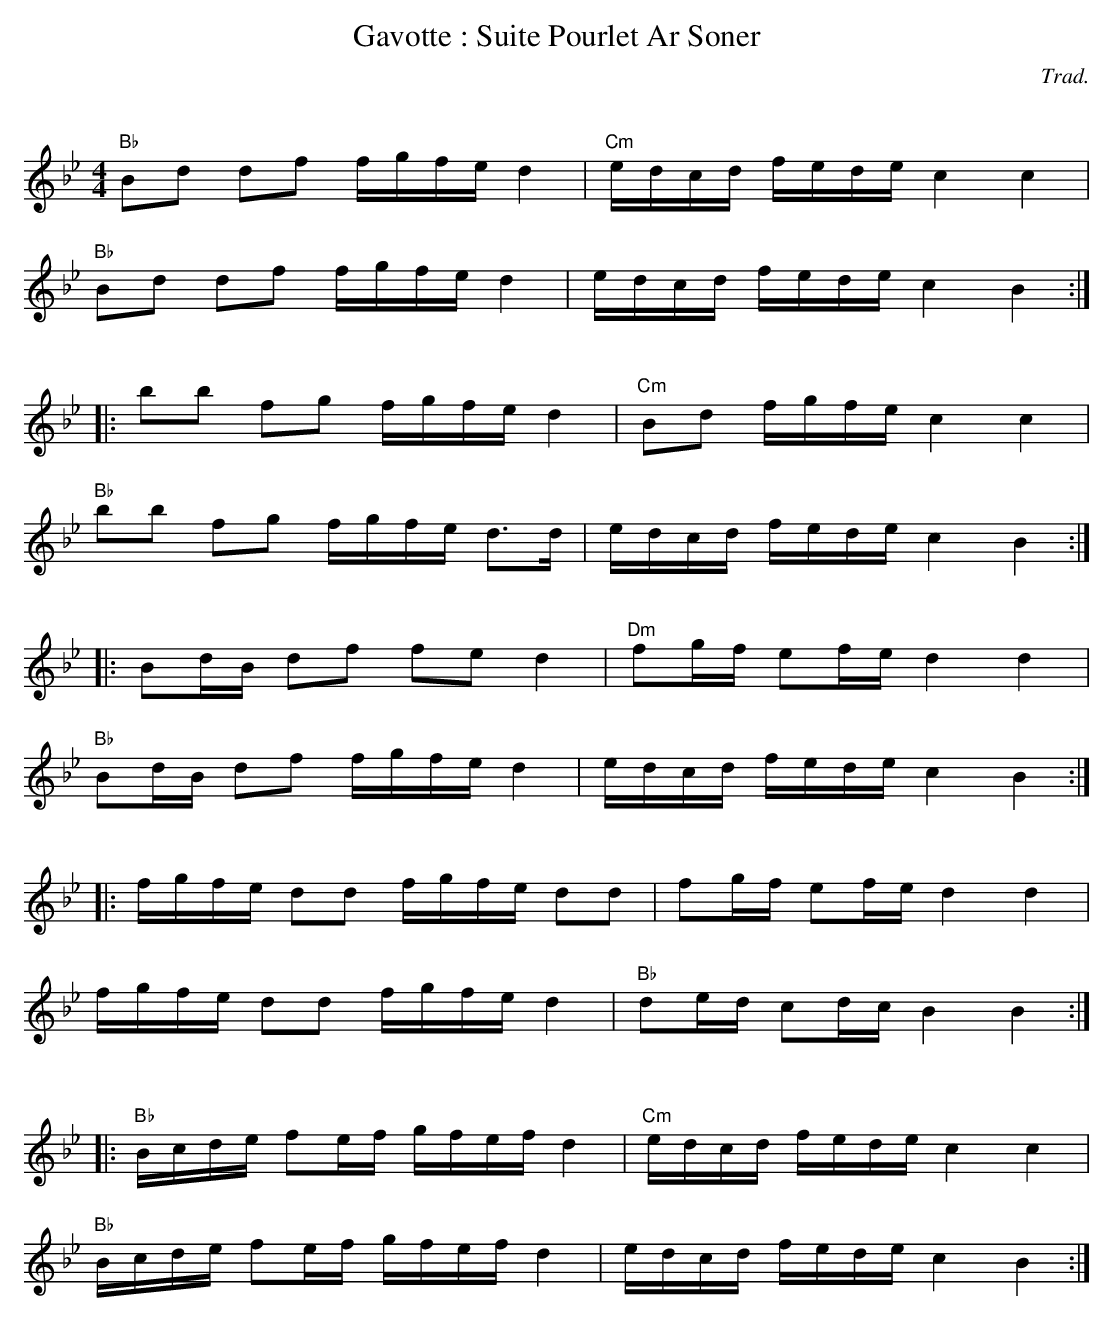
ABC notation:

X:1
T:Gavotte : Suite Pourlet Ar Soner
C:Trad.
M:4/4
L:1/16
K:Bb
P:
"Bb"B2d2 d2f2 fgfe d4 | "Cm"edcd fede c4 c4 |
"Bb"B2d2 d2f2 fgfe d4 | edcd fede c4 B4 ::
P:
b2b2 f2g2 fgfe d4 | "Cm"B2d2 fgfe c4 c4 |
"Bb"b2b2 f2g2 fgfe d3d | edcd fede c4 B4 ::
P:
B2dB d2f2 f2e2 d4 | "Dm"f2gf e2fe d4 d4 |
"Bb"B2dB d2f2 fgfe d4 | edcd fede c4 B4 ::
P:
fgfe d2d2 fgfe d2d2 | f2gf e2fe d4 d4 |
fgfe d2d2 fgfe d4 | "Bb"d2ed c2dc B4 B4 ::
P:
"Bb"Bcde f2ef gfef d4 | "Cm"edcd fede c4 c4 |
"Bb"Bcde f2ef gfef d4 | edcd fede c4 B4 :|
